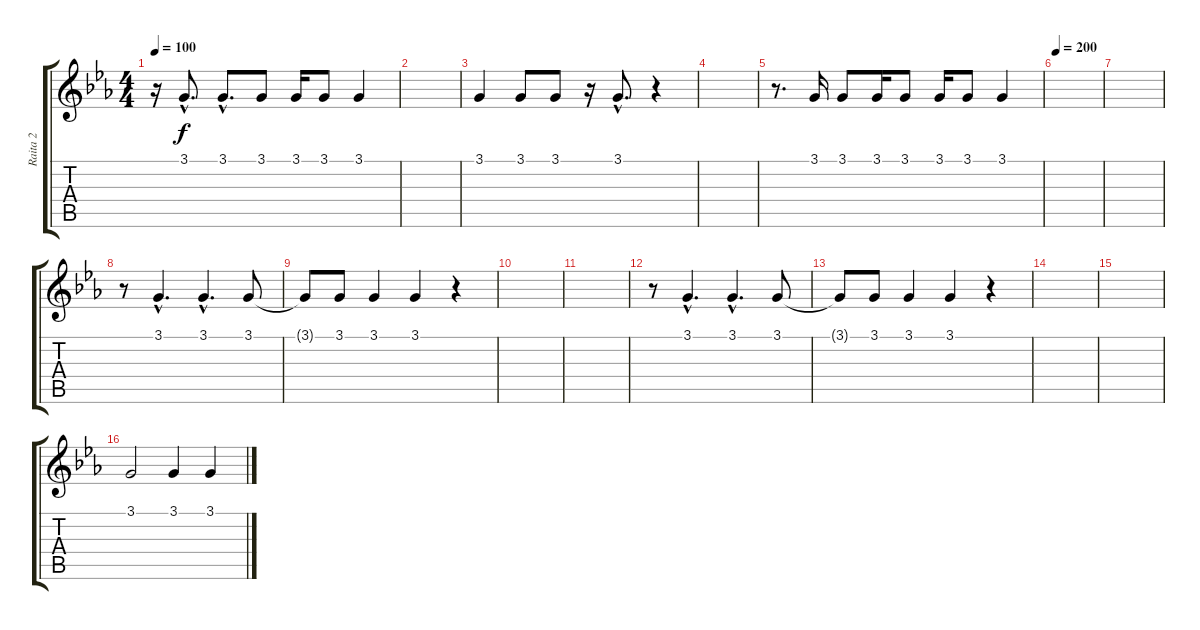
\track ("Raita 2" "Raita 2") {instrument lead8bassandlead}
\staff {score tabs}
\tuning (E4 B3 G3 D3 A2 E2) {hide}
\ts (4 4)
\tempo 100
\clef g2
\ks eb
r.16{dy f} 3.1{hac}.8{d} 3.1{hac}.8{d} 3.1.8 3.1.16 3.1.8 3.1.4 |
|
3.1.4 3.1.8 3.1.8 r.16 3.1{hac}.8{d} r.4 |
|
r.8{d} 3.1.16 3.1.8 3.1.16 3.1.8 3.1.16 3.1.8 3.1.4 |
\tempo 200
|
|
r.8 3.1{hac}.4{d} 3.1{hac}.4{d} 3.1.8 |
3.1{t}.8 3.1.8 3.1.4 3.1.4 r.4 |
|
|
r.8 3.1{hac}.4{d} 3.1{hac}.4{d} 3.1.8 |
3.1{t}.8 3.1.8 3.1.4 3.1.4 r.4 |
|
|
3.1.2 3.1.4 3.1.4
